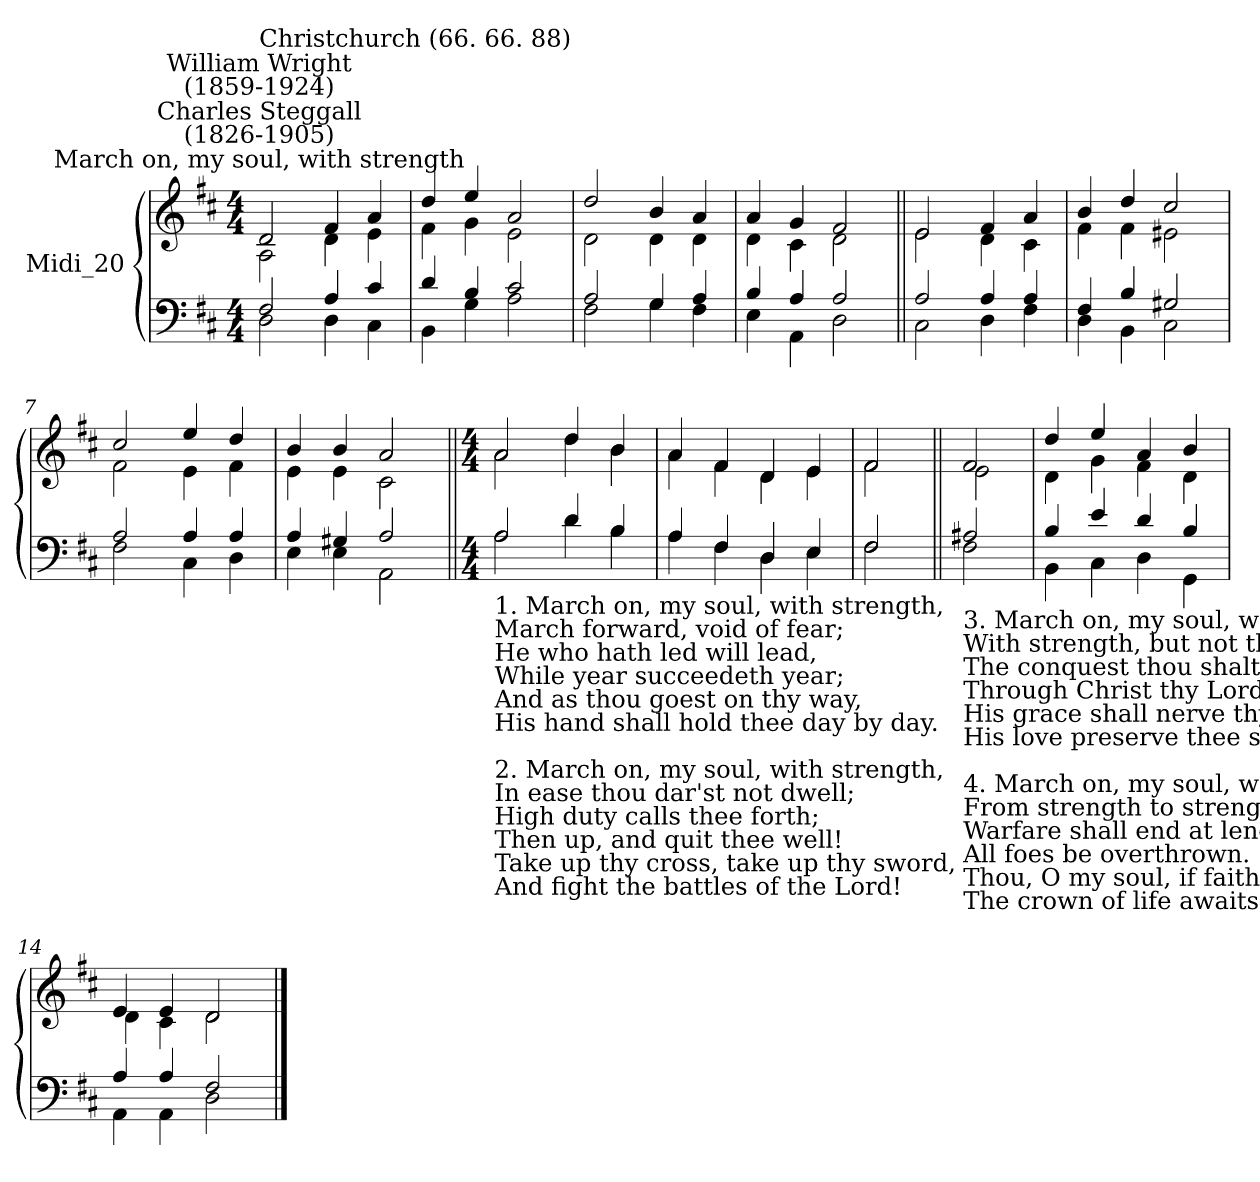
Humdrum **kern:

**kern	**kern
*part2	*part1
*staff2	*staff1
*I"Midi_20	*I"Midi_20
*clefF4	*clefG2
*k[f#c#]	*k[f#c#]
*D:	*D:
*M4/4	*M4/4
=1	=1
*^	*^
!	!	!LO:TX:a:cj:t=March on, my soul, with strength	!
!	!	!LO:TX:a:cj:t=Charles Steggall\n(1826-1905)	!
!	!	!LO:TX:a:cj:t=William Wright\n(1859-1924)	!
!	!	!LO:TX:a:t=Christchurch (66. 66. 88)	!
2F#/	2D\	2d/	2A\
4A/	4D\	4f#/	4d\
4c#/	4C#\	4a/	4e\
=2	=2	=2	=2
4d/	4BB\	4dd/	4f#\
4B/	4G\	4ee/	4g\
2c#/	2A\	2a/	2e\
=3	=3	=3	=3
2A/	2F#\	2dd/	2d\
4G/	4G\	4b/	4d\
4A/	4F#\	4a/	4d\
=4	=4	=4	=4
4B/	4E\	4a/	4d\
4A/	4AA\	4g/	4c#\
2A/	2D\	2f#/	2d\
=5||	=5||	=5||	=5||
2A/	2C#\	2e/	2e\
4A/	4D\	4f#/	4d\
4A/	4F#\	4a/	4c#\
=6	=6	=6	=6
4F#/	4D\	4b/	4f#\
4B/	4BB\	4dd/	4f#\
2G#X/	2C#\	2cc#/	2e#X\
=7	=7	=7	=7
2A/	2F#\	2cc#/	2f#\
4A/	4C#\	4ee/	4e\
4A/	4D\	4dd/	4f#\
=8	=8	=8	=8
4A/	4E\	4b/	4e\
4G#X/	4E\	4b/	4e\
2A/	2AA\	2a/	2c#\
!!LO:LB:g=z	!!
=9||	=9||	=9||	=9||
*M4/4	*	*M4/4	*
!LO:TX:b:t=1. March on, my soul, with strength,\nMarch forward, void of fear;\nHe who hath led will lead,\nWhile year succeedeth year;\nAnd as thou goest on thy way,\nHis hand shall hold thee day by day.\n\n2. March on, my soul, with strength,\nIn ease thou dar'st not dwell;\nHigh duty calls thee forth;\nThen up, and quit thee well!\nTake up thy cross, take up thy sword,\nAnd fight the battles of the Lord!	!	!	!
2A/	2A\	2a/	2a\
4d/	4d\	4dd/	4dd\
4B/	4B\	4b/	4b\
=10	=10	=10	=10
4A/	4A\	4a/	4a\
4F#/	4F#\	4f#/	4f#\
4D/	4D\	4d/	4d\
4E/	4E\	4e/	4e\
=11	=11	=11	=11
2F#/	2F#\	2f#/	2f#\
=12||	=12||	=12||	=12||
!LO:TX:b:t=3. March on, my soul, with strength,\nWith strength, but not thine own;\nThe conquest thou shalt gain\nThrough Christ thy Lord alone;\nHis grace shall nerve thy feeble arm,\nHis love preserve thee safe from harm.\n\n4. March on, my soul, with strength,\nFrom strength to strength march on;\nWarfare shall end at length,\nAll foes be overthrown.\nThou, O my soul, if faithful now,\nThe crown of life awaits thy brow.	!	!	!
2A#X/	2F#\	2f#/	2e\
=13	=13	=13	=13
4B/	4BB\	4dd/	4d\
4e/	4C#\	4ee/	4g\
4d/	4D\	4a/	4f#\
4B/	4GG\	4b/	4d\
=14	=14	=14	=14
4A/	4AA\	4e/	4d\
4A/	4AA\	4e/	4c#\
2F#/	2D\	2d/	2d\
*v	*v	*	*
*	*v	*v
==	==
*-	*-
